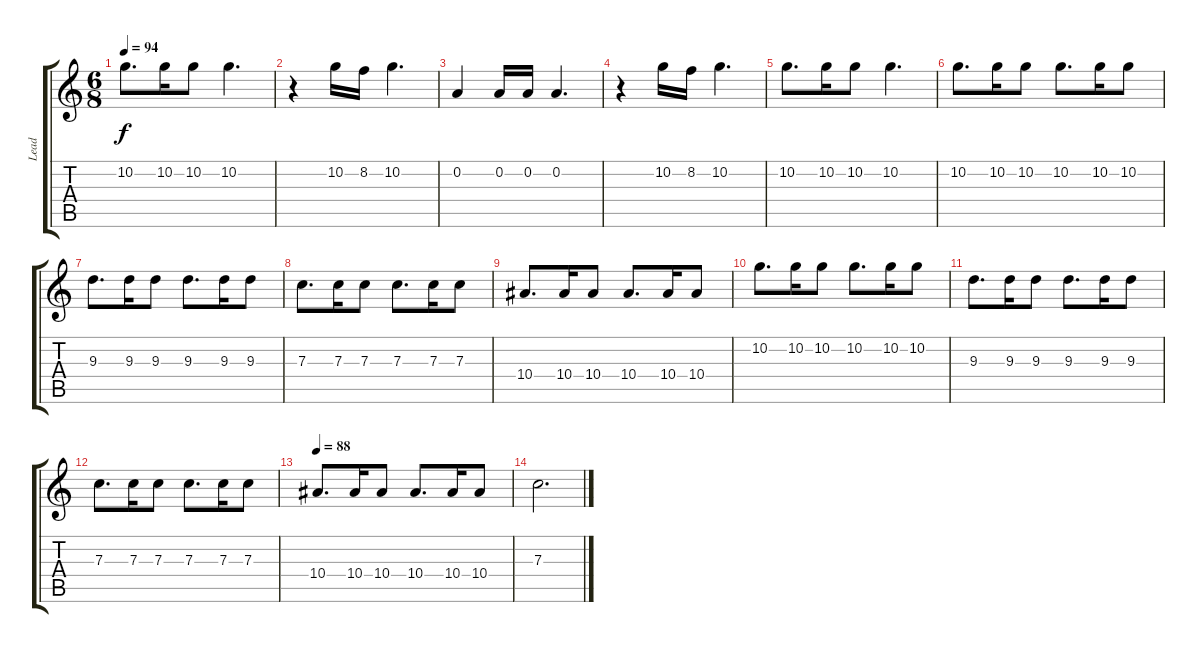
\track ("Lead" "Lead") {instrument acousticguitarsteel}
\staff {score tabs}
\tuning (D4 A3 F3 C3 G2 D2) {hide}
\ts (6 8)
\tempo 94
\clef g2
\ks c
10.2.8{d dy f} 10.2.16 10.2.8 10.2.4{d} |
r.4 10.2.16 8.2.16 10.2.4{d} |
0.2.4 0.2.16 0.2.16 0.2.4{d} |
r.4 10.2.16 8.2.16 10.2.4{d} |
10.2.8{d} 10.2.16 10.2.8 10.2.4{d} |
10.2.8{d} 10.2.16 10.2.8 10.2.8{d} 10.2.16 10.2.8 |
9.3.8{d} 9.3.16 9.3.8 9.3.8{d} 9.3.16 9.3.8 |
7.3.8{d} 7.3.16 7.3.8 7.3.8{d} 7.3.16 7.3.8 |
10.4.8{d} 10.4.16 10.4.8 10.4.8{d} 10.4.16 10.4.8 |
10.2.8{d} 10.2.16 10.2.8 10.2.8{d} 10.2.16 10.2.8 |
9.3.8{d} 9.3.16 9.3.8 9.3.8{d} 9.3.16 9.3.8 |
7.3.8{d} 7.3.16 7.3.8 7.3.8{d} 7.3.16 7.3.8 |
\tempo 88
10.4.8{d} 10.4.16 10.4.8 10.4.8{d} 10.4.16 10.4.8 |
7.3.2{d}
